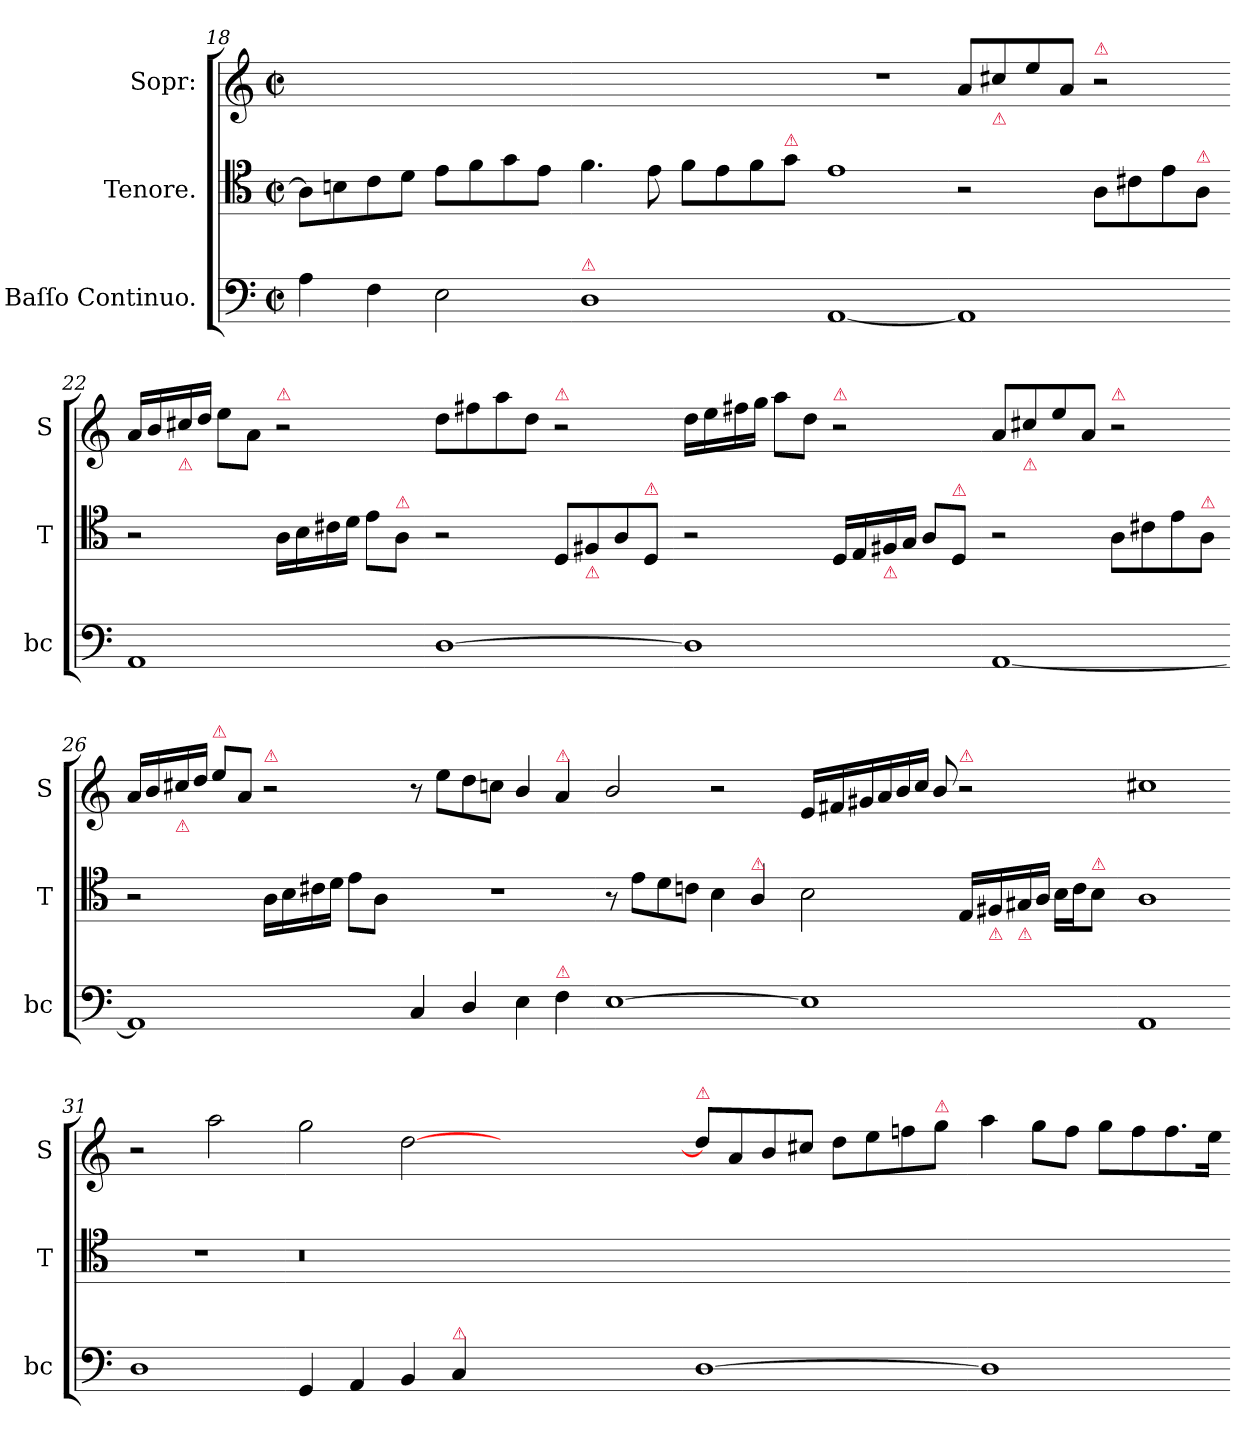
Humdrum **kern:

**kern	**kern	**kern
*part3	*part2	*part1
*staff3	*staff2	*staff1
*I"Baſſo Continuo.	*I"Tenore.	*I"Sopr:
*I'bc	*I'T	*I'S
*clefF4	*clefC4	*clefG2
*k[]	*k[]	*k[]
*M2/2	*M2/2	*M2/2
*met(c|)	*met(c|)	*met(c|)
=18	=18	=18
4A\	8A\L]	1ryy
.	8Bn\	.
4F\	8c\	.
.	8d\J	.
2E\	8e\L	.
.	8f\	.
.	8g\	.
.	8e\J	.
=19-	=19-	=19-
!LO:TX:a:color=crimson:t=⚠	!	!
1D	4.f\	1ryy
.	8e\	.
.	8f\L	.
.	8e\	.
.	8f\	.
!	!LO:TX:a:color=crimson:t=⚠	!
.	8g\J	.
=20-	=20-	=20-
[1AA	1e	1r
=21-	=21-	=21-
1AA]	2r	8a/L
!	!	!LO:TX:b:color=crimson:t=⚠
.	.	8cc#X/
.	.	8ee/
.	.	8a/J
!	!	!LO:TX:a:color=crimson:t=⚠
.	8A\L	2r
.	8c#X\	.
.	8e\	.
!	!LO:TX:a:color=crimson:t=⚠	!
.	8A\J	.
=22-	=22-	=22-
1AA	2r	16a/LL
.	.	16b/
!	!	!LO:TX:b:color=crimson:t=⚠
.	.	16cc#X/
.	.	16dd/JJ
.	.	8eeL
.	.	8aJ
!	!	!LO:TX:a:color=crimson:t=⚠
.	16A\LL	2r
.	16B\	.
.	16c#X\	.
.	16d\JJ	.
.	8e\L	.
!	!LO:TX:a:color=crimson:t=⚠	!
.	8A\J	.
=23-	=23-	=23-
[1D	2r	8dd\L
.	.	8ff#X\
.	.	8aa\
.	.	8dd\J
!	!	!LO:TX:a:color=crimson:t=⚠
.	8D/L	2r
!	!LO:TX:b:color=crimson:t=⚠	!
.	8F#X/	.
.	8A/	.
!	!LO:TX:a:color=crimson:t=⚠	!
.	8D/J	.
=24-	=24-	=24-
1D]	2r	16dd\LL
.	.	16ee\
.	.	16ff#X\
.	.	16gg\JJ
.	.	8aa\L
.	.	8dd\J
!	!	!LO:TX:a:color=crimson:t=⚠
.	16D/LL	2r
.	16E/	.
!	!LO:TX:b:color=crimson:t=⚠	!
.	16F#X/	.
.	16G/JJ	.
.	8A/L	.
!	!LO:TX:a:color=crimson:t=⚠	!
.	8D/J	.
=25-	=25-	=25-
[1AA	2r	8a/L
!	!	!LO:TX:b:color=crimson:t=⚠
.	.	8cc#X/
.	.	8ee/
.	.	8a/J
!	!	!LO:TX:a:color=crimson:t=⚠
.	8A\L	2r
.	8c#X\	.
.	8e\	.
!	!LO:TX:a:color=crimson:t=⚠	!
.	8A\J	.
=26-	=26-	=26-
1AA]	2r	16a/LL
.	.	16b/
!	!	!LO:TX:b:color=crimson:t=⚠
.	.	16cc#X/
.	.	16dd/JJ
!	!	!LO:TX:a:color=crimson:t=⚠
.	.	8ee\L
.	.	8a/J
!	!	!LO:TX:a:color=crimson:t=⚠
.	16A\LL	2r
.	16B\	.
.	16c#X\	.
.	16d\JJ	.
.	8e\L	.
.	8A\J	.
=27-	=27-	=27-
4C/	1r	8r
.	.	8ee\L
4D/	.	8dd\
.	.	8ccn\J
4E\	.	4b/
!	!	!LO:TX:a:color=crimson:t=⚠
!LO:TX:a:color=crimson:t=⚠	!	!
4F\	.	4a/
=28-	=28-	=28-
[1E	8r	2b/
.	8e\L	.
.	8d\	.
.	8cn\J	.
.	4B\	2r
!	!LO:TX:a:color=crimson:t=⚠	!
.	4A/	.
=29-	=29-	=29-
1E]	2B\	16e/LL
.	.	16f#X/
.	.	16g#X/
.	.	16a/
.	.	16b/
.	.	16cc/JJ
.	.	8b/
!	!	!LO:TX:a:color=crimson:t=⚠
.	16E/LL	2r
!	!LO:TX:b:color=crimson:t=⚠	!
.	16F#X/	.
!	!LO:TX:b:color=crimson:t=⚠	!
.	16G#X/	.
.	16A/JJ	.
.	16B\LL	.
.	16c\J	.
!	!LO:TX:a:color=crimson:t=⚠	!
.	8B\J	.
=30-	=30-	=30-
1AA	1A	1cc#X
=31-	=31-	=31-
1D	1r	2r
.	.	2aa\
=32-	=32-	=32-
4GG/	0.r	2gg\
4AA/	.	.
4BB/	.	[2dd\
!LO:TX:a:color=crimson:t=⚠	!	!
4C/	.	.
0ryy	.	0ryy
=33-	=33-	=33-
!	!	!LO:TX:a:color=crimson:t=⚠
[1D	1ryy	8dd\L]
.	.	8a/
.	.	8b/
.	.	8cc#X/J
.	.	8dd\L
.	.	8ee\
.	.	8ffn\
!	!	!LO:TX:a:color=crimson:t=⚠
.	.	8gg\J
=34-	=34-	=34-
1D]	1ryy	4aa\
.	.	8gg\L
.	.	8ff\J
.	.	8gg\L
.	.	8ff\
.	.	8.ff\
.	.	16ee\Jk
=-	=-	=-
*-	*-	*-
